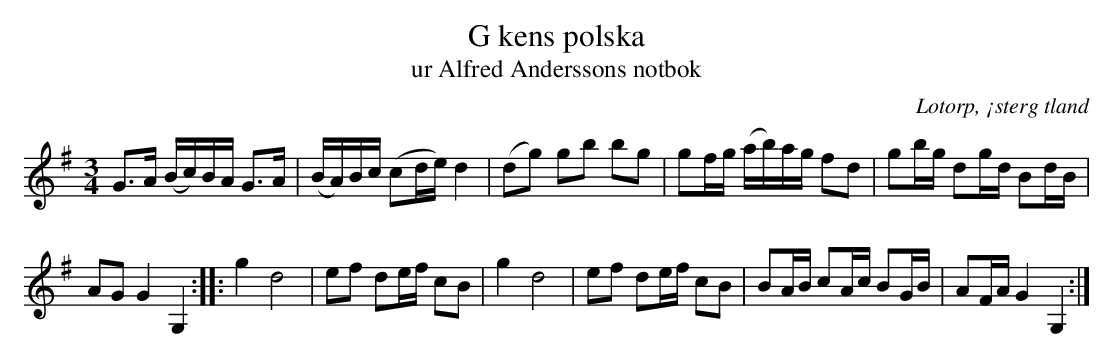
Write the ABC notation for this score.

X:1
T:G kens polska
T:ur Alfred Anderssons notbok
O:Lotorp, ¡sterg tland
L:1/16
M:3/4
K:G
G2>A2 (Bc)BA G2>A2 | (BA)Bc (c2de) d4 | (d2g2) g2b2 b2g2 | g2fg (ab)ag f2d2 | g2bg d2gd B2dB |
A2G2 G4 G,4 :: g4 d8 | e2f2 d2ef c2B2 | g4 d8 | e2f2 d2ef c2B2 | B2AB c2Ac B2GB | A2FA G4 G,4 :|
